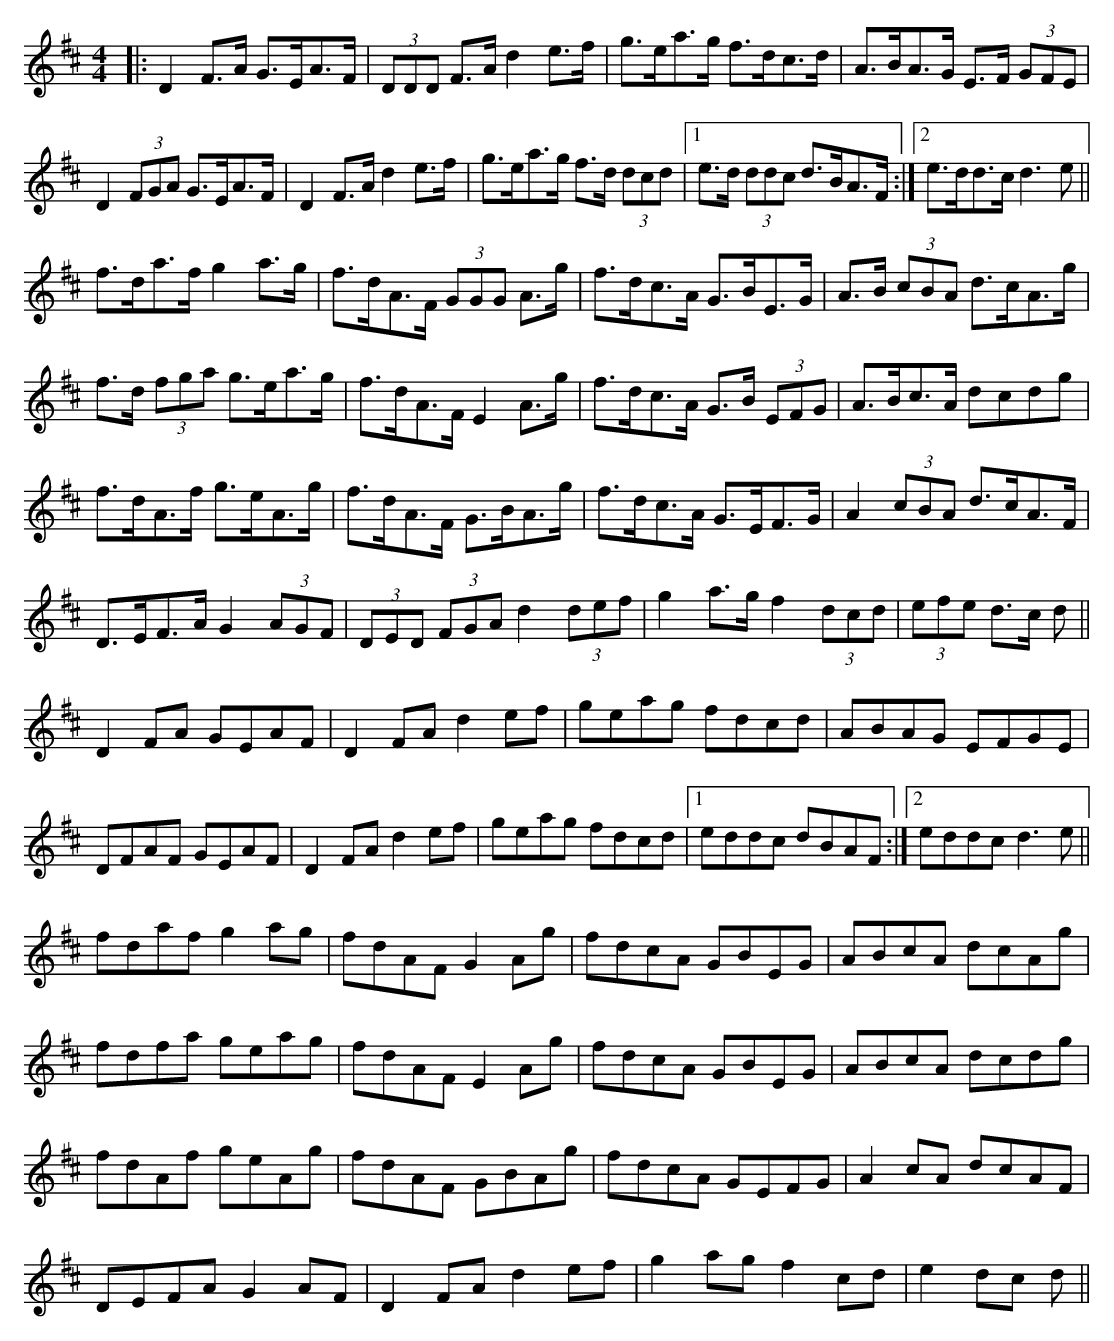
X:1
M:4/4
K:D
|:D2 F>A G>EA>F|(3DDD F>A d2 e>f|g>ea>g f>dc>d|A>BA>G E>F (3GFE|
D2 (3FGA G>EA>F|D2 F>A d2 e>f|g>ea>g f>d (3dcd|1 e>d (3ddc d>BA>F:|2 e>dd>c d3 e||
f>da>f g2 a>g|f>dA>F (3GGG A>g|f>dc>A G>BE>G|A>B (3cBA d>cA>g|
f>d (3fga g>ea>g|f>dA>F E2 A>g|f>dc>A G>B (3EFG|A>Bc>A dcdg|
f>dA>f g>eA>g|f>dA>F G>BA>g|f>dc>A G>EF>G|A2 (3cBA d>cA>F|
D>EF>A G2 (3AGF|(3DED (3FGA d2 (3def|g2 a>g f2 (3dcd|(3efe d>c d||
D2 FA GEAF|D2 FA d2 ef|geag fdcd|ABAG EFGE|
DFAF GEAF|D2 FA d2 ef|geag fdcd|1 eddc dBAF:|2 eddc d3 e||
fdaf g2 ag|fdAF G2 Ag|fdcA GBEG|ABcA dcAg|
fdfa geag|fdAF E2 Ag|fdcA GBEG|ABcA dcdg|
fdAf geAg|fdAF GBAg|fdcA GEFG|A2 cA dcAF|
DEFA G2 AF|D2 FA d2 ef|g2 ag f2 cd|e2 dc d||
